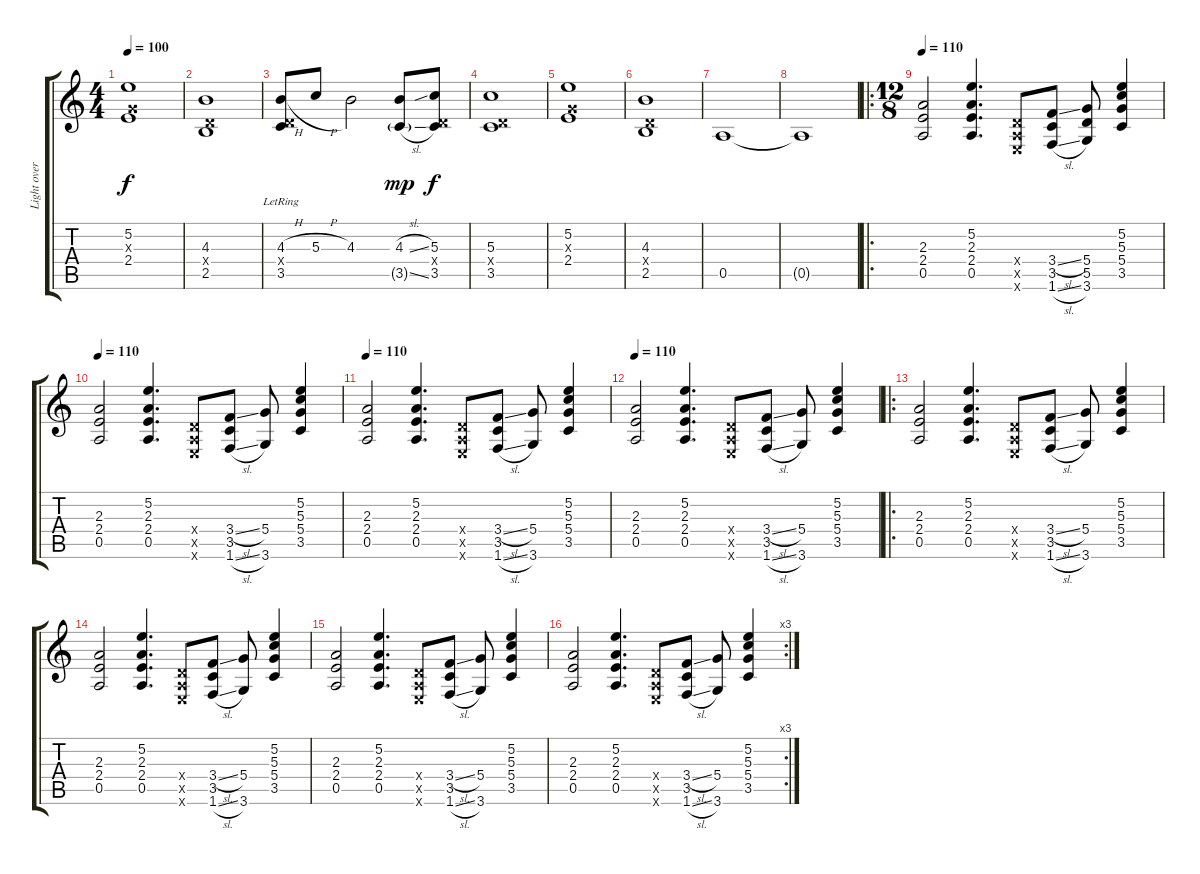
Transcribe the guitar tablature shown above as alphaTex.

\track ("Light overdrive" "Light over") {instrument overdrivenguitar}
\staff {score tabs}
\tuning (E4 B3 G3 D3 A2 E2) {hide}
\ts (4 4)
\tempo 100
\clef g2
\ks c
(5.2 0.3{x} 2.4).1{dy f} |
(4.3 0.4{x} 2.5).1 |
(4.3{h} 0.4{x} 3.5{lr}).8 5.3{h}.8 4.3.2 (4.3{sl} 3.5{sl g}).8{dy mp} (5.3 0.4{x} 3.5).8{dy f} |
(5.3 0.4{x} 3.5).1 |
(5.2 0.3{x} 2.4).1 |
(4.3 0.4{x} 2.5).1 |
0.5.1 |
0.5{t}.1 |
\ro
\ts (12 8)
\tempo 110
(2.3 2.4 0.5).2{volume 13 instrument distortionguitar} (5.2 2.3 2.4 0.5).4{d} (0.4{x} 0.5{x} 0.6{x}).8 (3.4{sl} 3.5 1.6{sl}).8 (5.4 5.5 3.6).8 (5.2 5.3 5.4 3.5).4 |
\tempo 110
(2.3 2.4 0.5).2{volume 13 instrument distortionguitar} (5.2 2.3 2.4 0.5).4{d} (0.4{x} 0.5{x} 0.6{x}).8 (3.4{sl} 3.5 1.6{sl}).8 (5.4 3.6).8 (5.2 5.3 5.4 3.5).4 |
\tempo 110
(2.3 2.4 0.5).2{volume 13 instrument distortionguitar} (5.2 2.3 2.4 0.5).4{d} (0.4{x} 0.5{x} 0.6{x}).8 (3.4{sl} 3.5 1.6{sl}).8 (5.4 3.6).8 (5.2 5.3 5.4 3.5).4 |
\tempo 110
(2.3 2.4 0.5).2{volume 13 instrument distortionguitar} (5.2 2.3 2.4 0.5).4{d} (0.4{x} 0.5{x} 0.6{x}).8 (3.4{sl} 3.5 1.6{sl}).8 (5.4 3.6).8 (5.2 5.3 5.4 3.5).4 |
\ro
(2.3 2.4 0.5).2{volume 13 instrument distortionguitar} (5.2 2.3 2.4 0.5).4{d} (0.4{x} 0.5{x} 0.6{x}).8 (3.4{sl} 3.5 1.6{sl}).8 (5.4 3.6).8 (5.2 5.3 5.4 3.5).4 |
(2.3 2.4 0.5).2{volume 13 instrument distortionguitar} (5.2 2.3 2.4 0.5).4{d} (0.4{x} 0.5{x} 0.6{x}).8 (3.4{sl} 3.5 1.6{sl}).8 (5.4 3.6).8 (5.2 5.3 5.4 3.5).4 |
(2.3 2.4 0.5).2{volume 13 instrument distortionguitar} (5.2 2.3 2.4 0.5).4{d} (0.4{x} 0.5{x} 0.6{x}).8 (3.4{sl} 3.5 1.6{sl}).8 (5.4 3.6).8 (5.2 5.3 5.4 3.5).4 |
\rc 3
(2.3 2.4 0.5).2{volume 13 instrument distortionguitar} (5.2 2.3 2.4 0.5).4{d} (0.4{x} 0.5{x} 0.6{x}).8 (3.4{sl} 3.5 1.6{sl}).8 (5.4 3.6).8 (5.2 5.3 5.4 3.5).4
